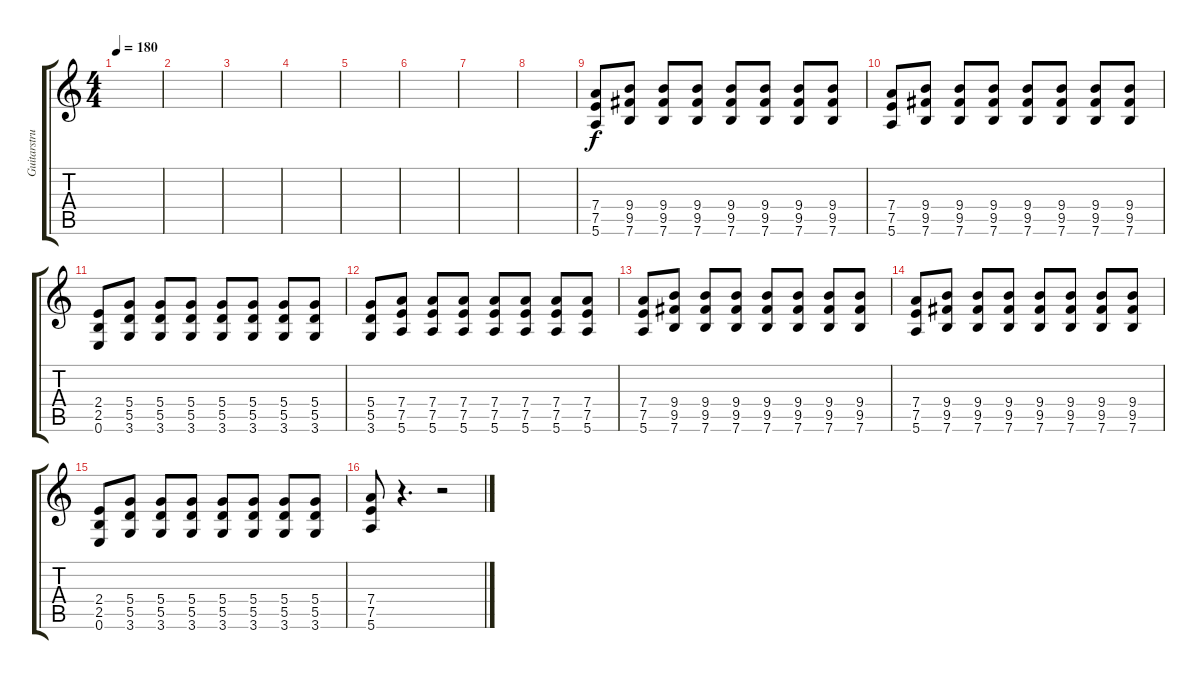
\track ("Guitarstruki" "Guitarstru") {instrument distortionguitar}
\staff {score tabs}
\tuning (E4 B3 G3 D3 A2 E2) {hide}
\ts (4 4)
\tempo 180
\clef g2
\ks c
|
|
|
|
|
|
|
|
(7.4 7.5 5.6).8 (9.4 9.5 7.6).8 (9.4 9.5 7.6).8 (9.4 9.5 7.6).8 (9.4 9.5 7.6).8 (9.4 9.5 7.6).8 (9.4 9.5 7.6).8 (9.4 9.5 7.6).8 |
(7.4 7.5 5.6).8 (9.4 9.5 7.6).8 (9.4 9.5 7.6).8 (9.4 9.5 7.6).8 (9.4 9.5 7.6).8 (9.4 9.5 7.6).8 (9.4 9.5 7.6).8 (9.4 9.5 7.6).8 |
(2.4 2.5 0.6).8 (5.4 5.5 3.6).8 (5.4 5.5 3.6).8 (5.4 5.5 3.6).8 (5.4 5.5 3.6).8 (5.4 5.5 3.6).8 (5.4 5.5 3.6).8 (5.4 5.5 3.6).8 |
(5.4 5.5 3.6).8 (7.4 7.5 5.6).8 (7.4 7.5 5.6).8 (7.4 7.5 5.6).8 (7.4 7.5 5.6).8 (7.4 7.5 5.6).8 (7.4 7.5 5.6).8 (7.4 7.5 5.6).8 |
(7.4 7.5 5.6).8 (9.4 9.5 7.6).8 (9.4 9.5 7.6).8 (9.4 9.5 7.6).8 (9.4 9.5 7.6).8 (9.4 9.5 7.6).8 (9.4 9.5 7.6).8 (9.4 9.5 7.6).8 |
(7.4 7.5 5.6).8 (9.4 9.5 7.6).8 (9.4 9.5 7.6).8 (9.4 9.5 7.6).8 (9.4 9.5 7.6).8 (9.4 9.5 7.6).8 (9.4 9.5 7.6).8 (9.4 9.5 7.6).8 |
(2.4 2.5 0.6).8 (5.4 5.5 3.6).8 (5.4 5.5 3.6).8 (5.4 5.5 3.6).8 (5.4 5.5 3.6).8 (5.4 5.5 3.6).8 (5.4 5.5 3.6).8 (5.4 5.5 3.6).8 |
(7.4 7.5 5.6).8 r.4{d} r.2
